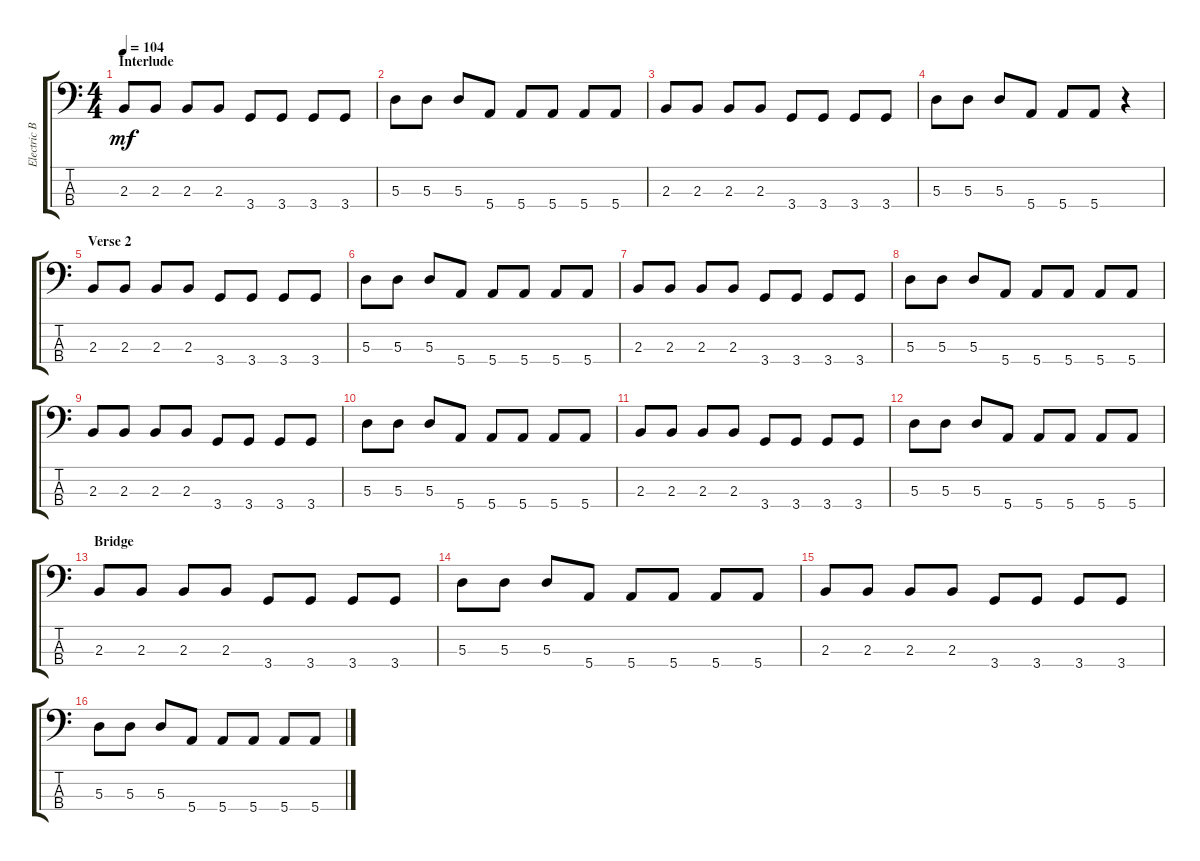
\track ("Electric Bass" "Electric B") {instrument electricbassfinger}
\staff {score tabs}
\tuning (G2 D2 A1 E1) {hide}
\ts (4 4)
\section ("" "Interlude")
\tempo 104
\clef f4
\ks c
2.3.8{dy mf} 2.3.8 2.3.8 2.3.8 3.4.8 3.4.8 3.4.8 3.4.8 |
5.3.8 5.3.8 5.3.8 5.4.8 5.4.8 5.4.8 5.4.8 5.4.8 |
2.3.8 2.3.8 2.3.8 2.3.8 3.4.8 3.4.8 3.4.8 3.4.8 |
5.3.8 5.3.8 5.3.8 5.4.8 5.4.8 5.4.8 r.4 |
\section ("" "Verse 2")
2.3.8 2.3.8 2.3.8 2.3.8 3.4.8 3.4.8 3.4.8 3.4.8 |
5.3.8 5.3.8 5.3.8 5.4.8 5.4.8 5.4.8 5.4.8 5.4.8 |
2.3.8 2.3.8 2.3.8 2.3.8 3.4.8 3.4.8 3.4.8 3.4.8 |
5.3.8 5.3.8 5.3.8 5.4.8 5.4.8 5.4.8 5.4.8 5.4.8 |
2.3.8 2.3.8 2.3.8 2.3.8 3.4.8 3.4.8 3.4.8 3.4.8 |
5.3.8 5.3.8 5.3.8 5.4.8 5.4.8 5.4.8 5.4.8 5.4.8 |
2.3.8 2.3.8 2.3.8 2.3.8 3.4.8 3.4.8 3.4.8 3.4.8 |
5.3.8 5.3.8 5.3.8 5.4.8 5.4.8 5.4.8 5.4.8 5.4.8 |
\section ("" "Bridge")
2.3.8 2.3.8 2.3.8 2.3.8 3.4.8 3.4.8 3.4.8 3.4.8 |
5.3.8 5.3.8 5.3.8 5.4.8 5.4.8 5.4.8 5.4.8 5.4.8 |
2.3.8 2.3.8 2.3.8 2.3.8 3.4.8 3.4.8 3.4.8 3.4.8 |
5.3.8 5.3.8 5.3.8 5.4.8 5.4.8 5.4.8 5.4.8 5.4.8
